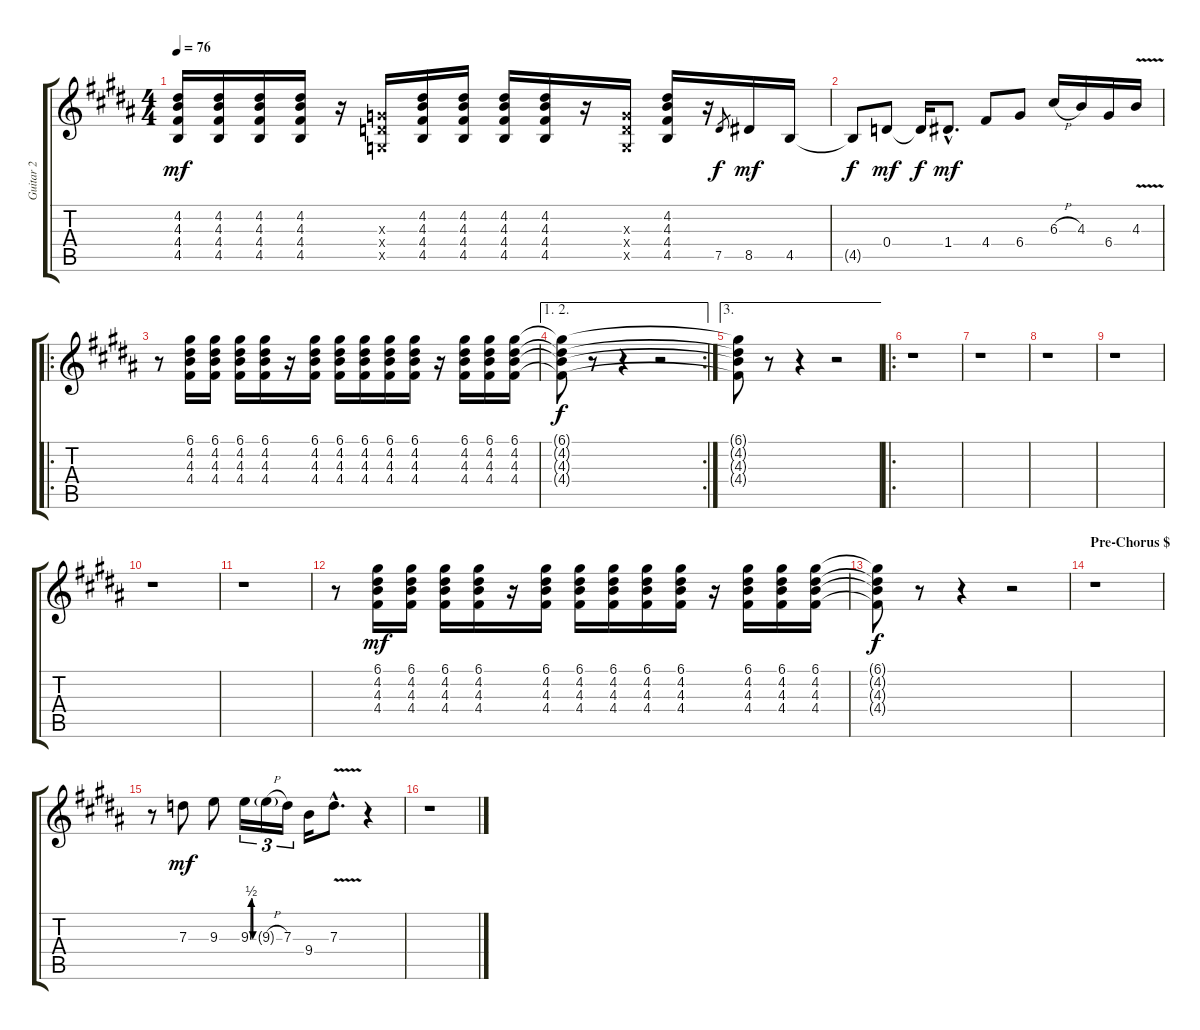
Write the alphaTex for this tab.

\track ("Guitar 2" "Guitar 2") {instrument distortionguitar}
\staff {score tabs}
\tuning (D4 B3 G3 D3 G2 D2) {hide}
\ts (4 4)
\tempo 76
\clef g2
\ks b
(4.2 4.3 4.4 4.5).16{dy mf instrument distortionguitar} (4.2 4.3 4.4 4.5).16 (4.2 4.3 4.4 4.5).16 (4.2 4.3 4.4 4.5).16 r.16 (0.3{x} 0.4{x} 0.5{x}).16 (4.2 4.3 4.4 4.5).16 (4.2 4.3 4.4 4.5).16 (4.2 4.3 4.4 4.5).16 (4.2 4.3 4.4 4.5).16 r.16 (0.3{x} 0.4{x} 0.5{x}).16 (4.2 4.3 4.4 4.5).16 r.16 7.5.8{gr dy f} 8.5.16{dy mf} 4.5.16 |
4.5{t}.8{dy f} 0.4.8{dy mf} 0.4{t}.16{dy f} 1.4{hac}.8{d dy mf} 4.4.8 6.4.8 6.3{h}.16 4.3.16 6.4.16 4.3{v}.16 |
\ro
r.8 (6.1 4.2 4.3 4.4).16 (6.1 4.2 4.3 4.4).16 (6.1 4.2 4.3 4.4).16 (6.1 4.2 4.3 4.4).16 r.16 (6.1 4.2 4.3 4.4).16 (6.1 4.2 4.3 4.4).16 (6.1 4.2 4.3 4.4).16 (6.1 4.2 4.3 4.4).16 (6.1 4.2 4.3 4.4).16 r.16 (6.1 4.2 4.3 4.4).16 (6.1 4.2 4.3 4.4).16 (6.1 4.2 4.3 4.4).16 |
\ae (1 2)
\rc 2
(6.1{t} 4.2{t} 4.3{t} 4.4{t}).8{dy f} r.8 r.4 r.2 |
\ae 3
(6.1{t} 4.2{t} 4.3{t} 4.4{t}).8 r.8 r.4 r.2 |
\ro
r.1 |
r.1 |
r.1 |
r.1 |
r.1 |
r.1 |
r.8 (6.1 4.2 4.3 4.4).16{dy mf} (6.1 4.2 4.3 4.4).16 (6.1 4.2 4.3 4.4).16 (6.1 4.2 4.3 4.4).16 r.16 (6.1 4.2 4.3 4.4).16 (6.1 4.2 4.3 4.4).16 (6.1 4.2 4.3 4.4).16 (6.1 4.2 4.3 4.4).16 (6.1 4.2 4.3 4.4).16 r.16 (6.1 4.2 4.3 4.4).16 (6.1 4.2 4.3 4.4).16 (6.1 4.2 4.3 4.4).16 |
(6.1{t} 4.2{t} 4.3{t} 4.4{t}).8{dy f} r.8 r.4 r.2 |
\section ("" "Pre-Chorus $")
r.1 |
r.8 7.3.8{dy mf} 9.3.8 9.3{be (custom 0 0 15 2 30 2 45 0 60 0)}.16{tu (3 2)} 9.3{h g}.16{tu (3 2)} 7.3.16{tu (3 2)} 9.4.16 7.3{v hac}.8{d} r.4 |
r.1
